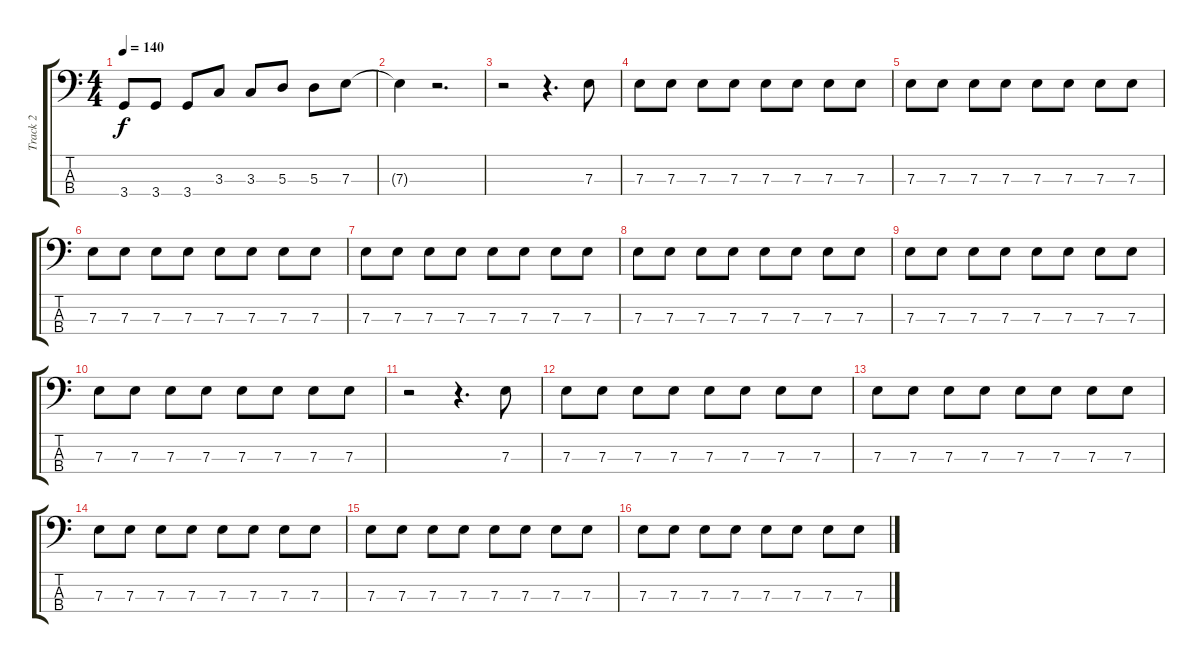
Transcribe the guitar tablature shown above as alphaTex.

\track ("Track 2" "Track 2") {instrument electricbasspick}
\staff {score tabs}
\tuning (G2 D2 A1 E1) {hide}
\ts (4 4)
\tempo 140
\clef f4
\ks c
3.4.8{dy f} 3.4.8 3.4.8 3.3.8 3.3.8 5.3.8 5.3.8 7.3.8 |
7.3{t}.4 r.2{d} |
r.2 r.4{d} 7.3.8 |
7.3.8 7.3.8 7.3.8 7.3.8 7.3.8 7.3.8 7.3.8 7.3.8 |
7.3.8 7.3.8 7.3.8 7.3.8 7.3.8 7.3.8 7.3.8 7.3.8 |
7.3.8 7.3.8 7.3.8 7.3.8 7.3.8 7.3.8 7.3.8 7.3.8 |
7.3.8 7.3.8 7.3.8 7.3.8 7.3.8 7.3.8 7.3.8 7.3.8 |
7.3.8 7.3.8 7.3.8 7.3.8 7.3.8 7.3.8 7.3.8 7.3.8 |
7.3.8 7.3.8 7.3.8 7.3.8 7.3.8 7.3.8 7.3.8 7.3.8 |
7.3.8 7.3.8 7.3.8 7.3.8 7.3.8 7.3.8 7.3.8 7.3.8 |
r.2 r.4{d} 7.3.8 |
7.3.8 7.3.8 7.3.8 7.3.8 7.3.8 7.3.8 7.3.8 7.3.8 |
7.3.8 7.3.8 7.3.8 7.3.8 7.3.8 7.3.8 7.3.8 7.3.8 |
7.3.8 7.3.8 7.3.8 7.3.8 7.3.8 7.3.8 7.3.8 7.3.8 |
7.3.8 7.3.8 7.3.8 7.3.8 7.3.8 7.3.8 7.3.8 7.3.8 |
7.3.8 7.3.8 7.3.8 7.3.8 7.3.8 7.3.8 7.3.8 7.3.8
